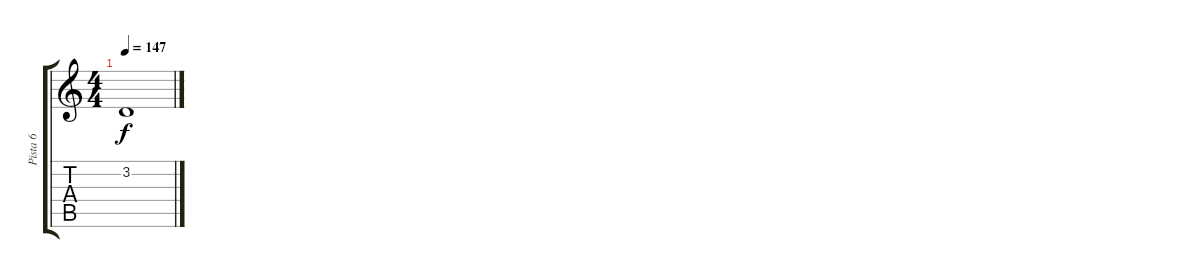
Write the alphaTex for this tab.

\track ("Pista 6" "Pista 6") {instrument fx1rain}
\staff {score tabs}
\tuning (E4 B3 G3 D3 A2 E2) {hide}
\ts (4 4)
\tempo 147
\clef g2
\ks c
3.2.1{dy f volume 12 instrument tubularbells}
